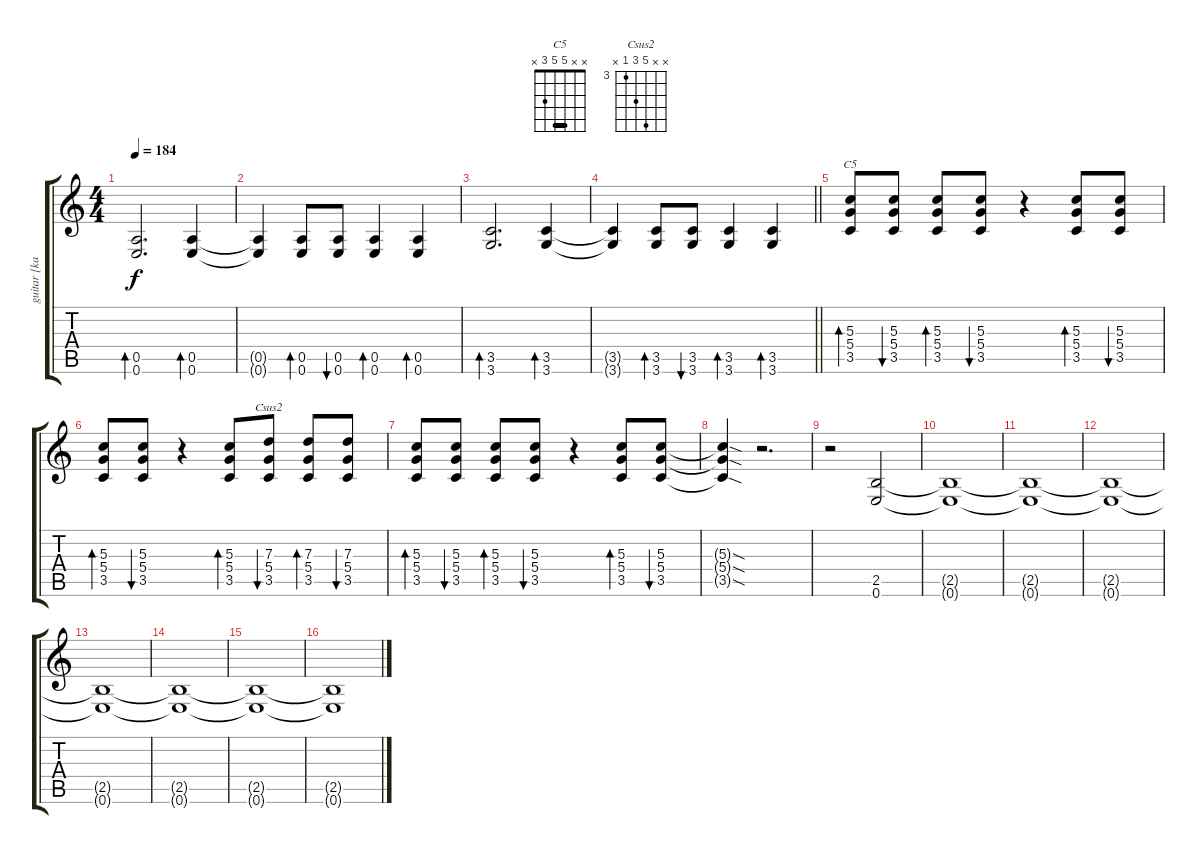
\track ("guitar [karukan]" "guitar [ka") {instrument overdrivenguitar}
\staff {score tabs}
\tuning (E4 B3 G3 D3 A2 E2) {hide}
\chord ("C5" x x 5 5 3 x) {barre 5}
\chord ("Csus2" x x 7 5 3 x) {firstfret 3}
\ts (4 4)
\tempo 184
\clef g2
\ks c
(0.5 0.6).2{d bd 60 dy f} (0.5 0.6).4{bd 60} |
(0.5{t} 0.6{t}).4 (0.5 0.6).8{bd 60} (0.5 0.6).8{bu 60} (0.5 0.6).4{bd 60} (0.5 0.6).4{bd 60} |
(3.5 3.6).2{d bd 60} (3.5 3.6).4{bd 60} |
\barLineRight lightlight
(3.5{t} 3.6{t}).4 (3.5 3.6).8{bd 60} (3.5 3.6).8{bu 60} (3.5 3.6).4{bd 60} (3.5 3.6).4{bd 60} |
\section ("" "")
(5.3 5.4 3.5).8{bd 60 ch "C5"} (5.3 5.4 3.5).8{bu 60} (5.3 5.4 3.5).8{bd 60} (5.3 5.4 3.5).8{bu 60} r.4 (5.3 5.4 3.5).8{bd 60} (5.3 5.4 3.5).8{bu 60} |
(5.3 5.4 3.5).8{bd 60} (5.3 5.4 3.5).8{bu 60} r.4 (5.3 5.4 3.5).8{bd 60} (7.3 5.4 3.5).8{bu 60 ch "Csus2"} (7.3 5.4 3.5).8{bd 60} (7.3 5.4 3.5).8{bu 60} |
(5.3 5.4 3.5).8{bd 60} (5.3 5.4 3.5).8{bu 60} (5.3 5.4 3.5).8{bd 60} (5.3 5.4 3.5).8{bu 60} r.4 (5.3 5.4 3.5).8{bd 60} (5.3 5.4 3.5).8{bu 60} |
(5.3{sod t} 5.4{sod t} 3.5{sod t}).4 r.2{d} |
r.2 (2.5 0.6).2{volume 10} |
(2.5{t} 0.6{t}).1 |
(2.5{t} 0.6{t}).1 |
(2.5{t} 0.6{t}).1 |
(2.5{t} 0.6{t}).1{volume 7} |
(2.5{t} 0.6{t}).1 |
(2.5{t} 0.6{t}).1 |
(2.5{t} 0.6{t}).1
